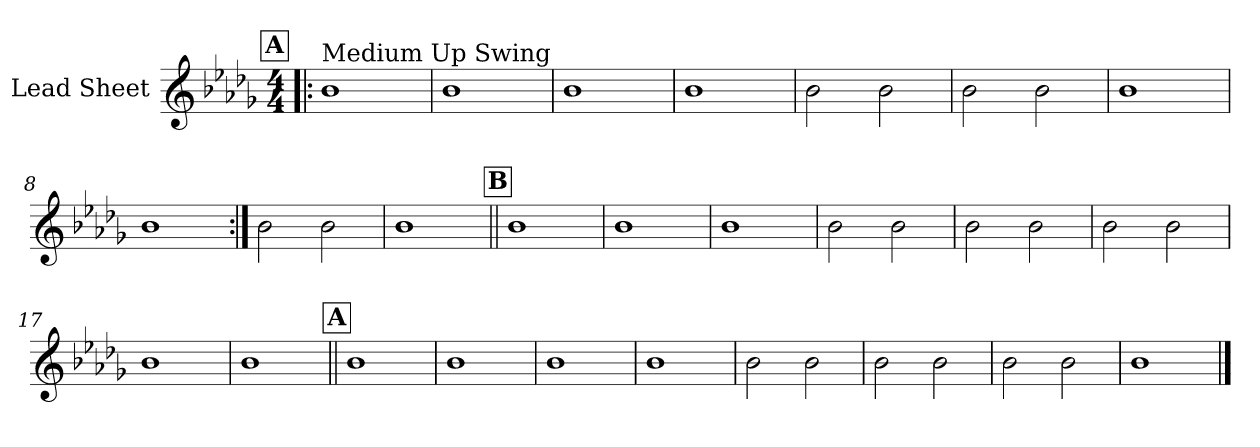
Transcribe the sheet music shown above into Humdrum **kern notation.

**kern
*part1
*staff1
*I"Lead Sheet
*clefG2
*k[b-e-a-d-g-]
*D-:
*M4/4
!!LO:REH:place=s1:a:fs=14:t=A
=1!|:
!LO:TX:a:t=Medium Up Swing
1b-
=2
1b-
=3
1b-
=4
1b-
!!LO:LB:g=z
=5
2b-\
2b-\
=6
2b-\
2b-\
=7
1b-
=8
1b-
!!LO:LB:g=z
=9:|!
2b-\
2b-\
=10
1b-
!!LO:LB:g=z
!!LO:REH:place=s1:a:fs=14:t=B
=11||
1b-
=12
1b-
=13
1b-
=14
2b-\
2b-\
!!LO:LB:g=z
=15
2b-\
2b-\
=16
2b-\
2b-\
=17
1b-
=18
1b-
!!LO:LB:g=z
!!LO:REH:place=s1:a:fs=14:t=A
=19||
1b-
=20
1b-
=21
1b-
=22
1b-
!!LO:LB:g=z
=23
2b-\
2b-\
=24
2b-\
2b-\
=25
2b-\
2b-\
=26
1b-
==
*-
